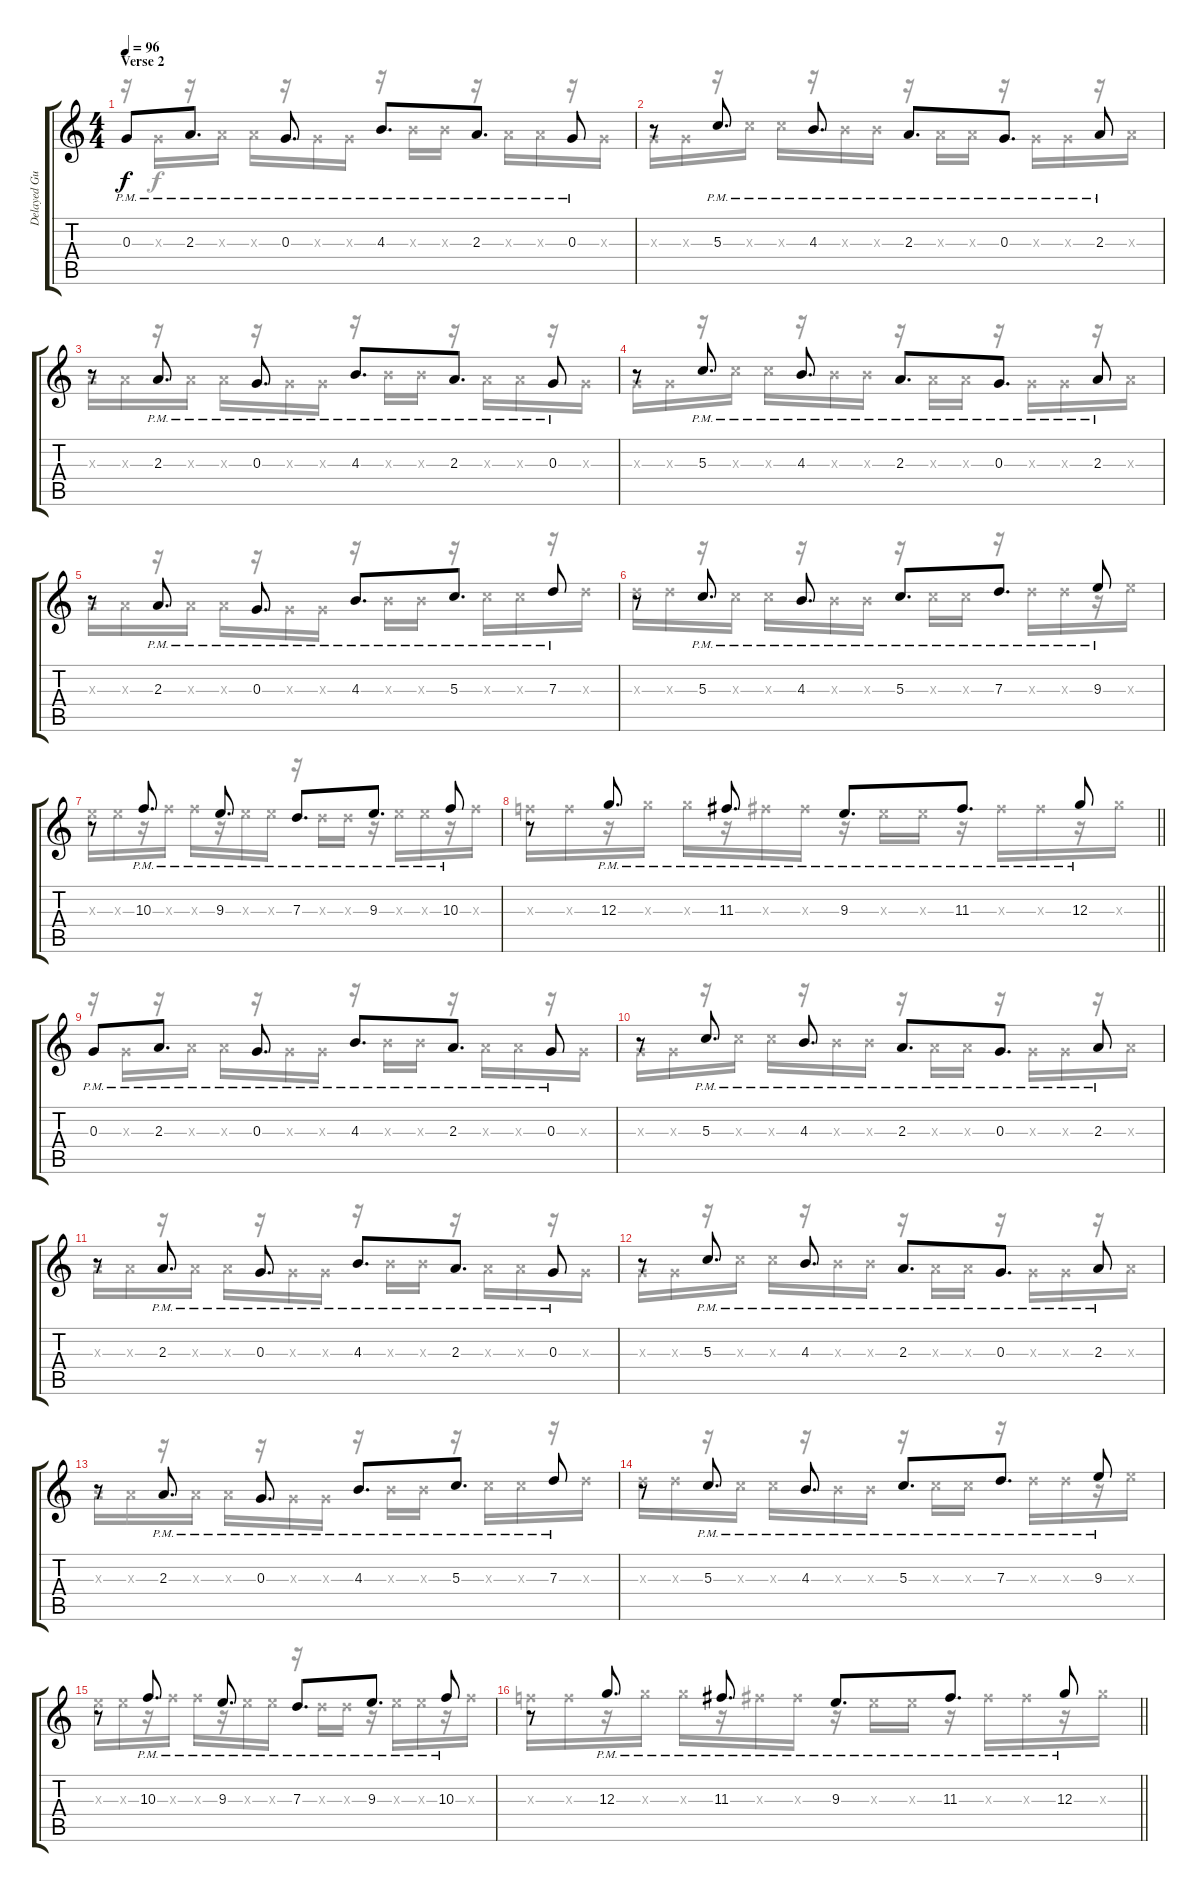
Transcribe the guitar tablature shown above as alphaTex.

\track ("Delayed Guitar Riff (Mike Rutherford)" "Delayed Gu") {instrument electricguitarclean}
\staff {score tabs}
\tuning (E4 B3 G3 D3 A2 E2) {hide}
\voice
\ts (4 4)
\section ("" "Verse 2")
\tempo 96
\clef g2
\ks c
0.3{pm}.8{dy f} 2.3{pm}.8{d} 0.3{pm}.8{d} 4.3{pm}.8{d} 2.3{pm}.8{d} 0.3{pm}.8 |
r.8 5.3{pm}.8{d} 4.3{pm}.8{d} 2.3{pm}.8{d} 0.3{pm}.8{d} 2.3{pm}.8 |
r.8 2.3{pm}.8{d} 0.3{pm}.8{d} 4.3{pm}.8{d} 2.3{pm}.8{d} 0.3{pm}.8 |
r.8 5.3{pm}.8{d} 4.3{pm}.8{d} 2.3{pm}.8{d} 0.3{pm}.8{d} 2.3{pm}.8 |
r.8 2.3{pm}.8{d} 0.3{pm}.8{d} 4.3{pm}.8{d} 5.3{pm}.8{d} 7.3{pm}.8 |
r.8 5.3{pm}.8{d} 4.3{pm}.8{d} 5.3{pm}.8{d} 7.3{pm}.8{d} 9.3{pm}.8 |
r.8 10.3{pm}.8{d} 9.3{pm}.8{d} 7.3{pm}.8{d} 9.3{pm}.8{d} 10.3{pm}.8 |
\barLineRight lightlight
r.8 12.3{pm}.8{d} 11.3{pm}.8{d} 9.3{pm}.8{d} 11.3{pm}.8{d} 12.3{pm}.8 |
0.3{pm}.8 2.3{pm}.8{d} 0.3{pm}.8{d} 4.3{pm}.8{d} 2.3{pm}.8{d} 0.3{pm}.8 |
r.8 5.3{pm}.8{d} 4.3{pm}.8{d} 2.3{pm}.8{d} 0.3{pm}.8{d} 2.3{pm}.8 |
r.8 2.3{pm}.8{d} 0.3{pm}.8{d} 4.3{pm}.8{d} 2.3{pm}.8{d} 0.3{pm}.8 |
r.8 5.3{pm}.8{d} 4.3{pm}.8{d} 2.3{pm}.8{d} 0.3{pm}.8{d} 2.3{pm}.8 |
r.8 2.3{pm}.8{d} 0.3{pm}.8{d} 4.3{pm}.8{d} 5.3{pm}.8{d} 7.3{pm}.8 |
r.8 5.3{pm}.8{d} 4.3{pm}.8{d} 5.3{pm}.8{d} 7.3{pm}.8{d} 9.3{pm}.8 |
r.8 10.3{pm}.8{d} 9.3{pm}.8{d} 7.3{pm}.8{d} 9.3{pm}.8{d} 10.3{pm}.8 |
\barLineRight lightlight
r.8 12.3{pm}.8{d} 11.3{pm}.8{d} 9.3{pm}.8{d} 11.3{pm}.8{d} 12.3{pm}.8
\voice
\clef g2
\ottava regular
\simile none
\ks c
r.16{dy f} 0.3{x}.16 r.16 2.3{x}.16 2.3{x}.16 r.16 0.3{x}.16 0.3{x}.16 r.16 4.3{x}.16 4.3{x}.16 r.16 2.3{x}.16 2.3{x}.16 r.16 0.3{x}.16 |
0.3{x}.16 0.3{x}.16 r.16 5.3{x}.16 5.3{x}.16 r.16 4.3{x}.16 4.3{x}.16 r.16 2.3{x}.16 2.3{x}.16 r.16 0.3{x}.16 0.3{x}.16 r.16 2.3{x}.16 |
2.3{x}.16 2.3{x}.16 r.16 2.3{x}.16 2.3{x}.16 r.16 0.3{x}.16 0.3{x}.16 r.16 4.3{x}.16 4.3{x}.16 r.16 2.3{x}.16 2.3{x}.16 r.16 0.3{x}.16 |
0.3{x}.16 0.3{x}.16 r.16 5.3{x}.16 5.3{x}.16 r.16 4.3{x}.16 4.3{x}.16 r.16 2.3{x}.16 2.3{x}.16 r.16 0.3{x}.16 0.3{x}.16 r.16 2.3{x}.16 |
2.3{x}.16 2.3{x}.16 r.16 2.3{x}.16 2.3{x}.16 r.16 0.3{x}.16 0.3{x}.16 r.16 4.3{x}.16 4.3{x}.16 r.16 5.3{x}.16 5.3{x}.16 r.16 7.3{x}.16 |
7.3{x}.16 7.3{x}.16 r.16 5.3{x}.16 5.3{x}.16 r.16 4.3{x}.16 4.3{x}.16 r.16 5.3{x}.16 5.3{x}.16 r.16 7.3{x}.16 7.3{x}.16 r.16 9.3{x}.16 |
9.3{x}.16 9.3{x}.16 r.16 10.3{x}.16 10.3{x}.16 r.16 9.3{x}.16 9.3{x}.16 r.16 7.3{x}.16 7.3{x}.16 r.16 9.3{x}.16 9.3{x}.16 r.16 10.3{x}.16 |
\barLineRight lightlight
10.3{x}.16 10.3{x}.16 r.16 12.3{x}.16 12.3{x}.16 r.16 11.3{x}.16 11.3{x}.16 r.16 9.3{x}.16 9.3{x}.16 r.16 11.3{x}.16 11.3{x}.16 r.16 12.3{x}.16 |
r.16 0.3{x}.16 r.16 2.3{x}.16 2.3{x}.16 r.16 0.3{x}.16 0.3{x}.16 r.16 4.3{x}.16 4.3{x}.16 r.16 2.3{x}.16 2.3{x}.16 r.16 0.3{x}.16 |
0.3{x}.16 0.3{x}.16 r.16 5.3{x}.16 5.3{x}.16 r.16 4.3{x}.16 4.3{x}.16 r.16 2.3{x}.16 2.3{x}.16 r.16 0.3{x}.16 0.3{x}.16 r.16 2.3{x}.16 |
2.3{x}.16 2.3{x}.16 r.16 2.3{x}.16 2.3{x}.16 r.16 0.3{x}.16 0.3{x}.16 r.16 4.3{x}.16 4.3{x}.16 r.16 2.3{x}.16 2.3{x}.16 r.16 0.3{x}.16 |
0.3{x}.16 0.3{x}.16 r.16 5.3{x}.16 5.3{x}.16 r.16 4.3{x}.16 4.3{x}.16 r.16 2.3{x}.16 2.3{x}.16 r.16 0.3{x}.16 0.3{x}.16 r.16 2.3{x}.16 |
2.3{x}.16 2.3{x}.16 r.16 2.3{x}.16 2.3{x}.16 r.16 0.3{x}.16 0.3{x}.16 r.16 4.3{x}.16 4.3{x}.16 r.16 5.3{x}.16 5.3{x}.16 r.16 7.3{x}.16 |
7.3{x}.16 7.3{x}.16 r.16 5.3{x}.16 5.3{x}.16 r.16 4.3{x}.16 4.3{x}.16 r.16 5.3{x}.16 5.3{x}.16 r.16 7.3{x}.16 7.3{x}.16 r.16 9.3{x}.16 |
9.3{x}.16 9.3{x}.16 r.16 10.3{x}.16 10.3{x}.16 r.16 9.3{x}.16 9.3{x}.16 r.16 7.3{x}.16 7.3{x}.16 r.16 9.3{x}.16 9.3{x}.16 r.16 10.3{x}.16 |
\barLineRight lightlight
10.3{x}.16 10.3{x}.16 r.16 12.3{x}.16 12.3{x}.16 r.16 11.3{x}.16 11.3{x}.16 r.16 9.3{x}.16 9.3{x}.16 r.16 11.3{x}.16 11.3{x}.16 r.16 12.3{x}.16
